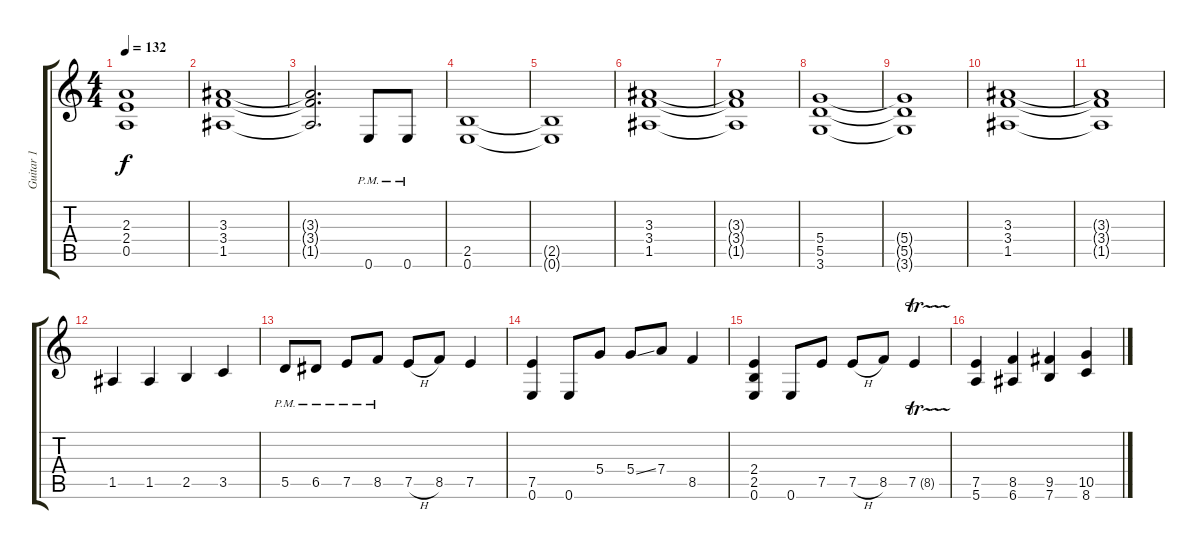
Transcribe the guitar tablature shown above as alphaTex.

\track ("Guitar 1" "Guitar 1") {instrument overdrivenguitar}
\staff {score tabs}
\tuning (E4 B3 G3 D3 A2 E2) {hide}
\ts (4 4)
\tempo 132
\clef g2
\ks c
(2.3{t} 2.4{t} 0.5{t}).1{dy f} |
(3.3 3.4 1.5).1 |
(3.3{t} 3.4{t} 1.5{t}).2{d} 0.6{pm}.8 0.6{pm}.8 |
(2.5 0.6).1 |
(2.5{t} 0.6{t}).1 |
(3.3 3.4 1.5).1 |
(3.3{t} 3.4{t} 1.5{t}).1 |
(5.4 5.5 3.6).1 |
(5.4{t} 5.5{t} 3.6{t}).1 |
(3.3 3.4 1.5).1 |
(3.3{t} 3.4{t} 1.5{t}).1 |
1.5.4 1.5.4 2.5.4 3.5.4 |
5.5{pm}.8 6.5{pm}.8 7.5{pm}.8 8.5{pm}.8 7.5{h}.8 8.5.8 7.5.4 |
(7.5 0.6).4 0.6.8 5.4.8 5.4{ss}.8 7.4.8 8.5.4 |
(2.4 2.5 0.6).4 0.6.8 7.5.8 7.5{h}.8 8.5.8 7.5{tr (8 32)}.4 |
(7.5 5.6).4 (8.5 6.6).4 (9.5 7.6).4 (10.5{ss} 8.6{ss}).4
